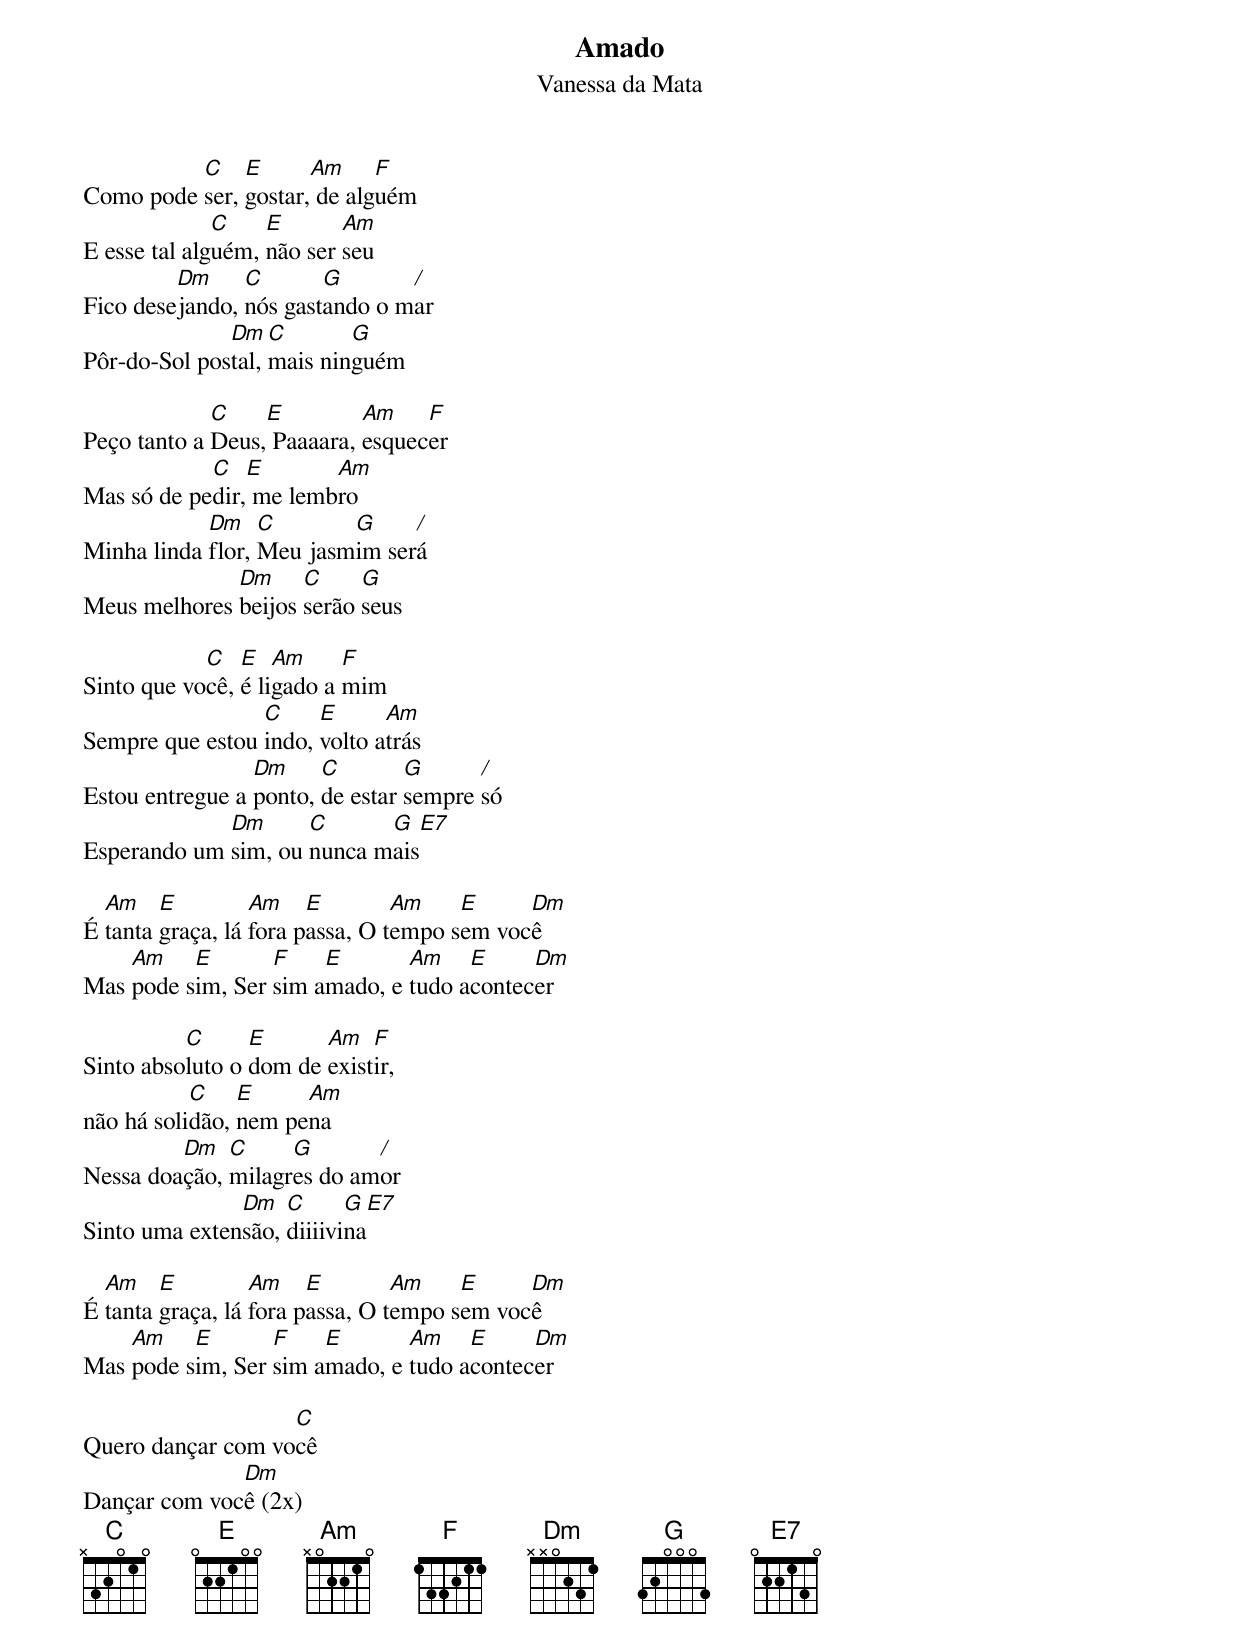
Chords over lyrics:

Amado
Vanessa da Mata

          C    E      Am     F
Como pode ser, gostar, de alguém
              C    E       Am
E esse tal alguém, não ser seu
         Dm     C       G       /
Fico desejando, nós gastando o mar
              Dm   C       G
Pôr-do-Sol postal, mais ninguém

             C    E         Am    F
Peço tanto a Deus, Paaaara, esquecer
            C   E       Am
Mas só de pedir, me lembro
            Dm    C       G     /
Minha linda flor, Meu jasmim será
              Dm     C     G
Meus melhores beijos serão seus

            C   E   Am     F
Sinto que você, é ligado a mim
                 C     E      Am
Sempre que estou indo, volto atrás
                 Dm     C        G      /
Estou entregue a ponto, de estar sempre só
             Dm      C      G     E7
Esperando um sim, ou nunca mais

  Am    E         Am    E        Am    E     Dm
É tanta graça, lá fora passa, O tempo sem você
    Am    E       F    E       Am    E     Dm
Mas pode sim, Ser sim amado, e tudo acontecer

          C      E      Am   F
Sinto absoluto o dom de existir,
           C    E     Am
não há solidão, nem pena
         Dm   C     G       /
Nessa doação, milagres do amor
               Dm   C      G     E7
Sinto uma extensão, diiiivina

  Am    E         Am    E        Am    E     Dm
É tanta graça, lá fora passa, O tempo sem você
    Am    E       F    E       Am    E     Dm
Mas pode sim, Ser sim amado, e tudo acontecer

                   C
Quero dançar com você
              Dm
Dançar com você (2x)
